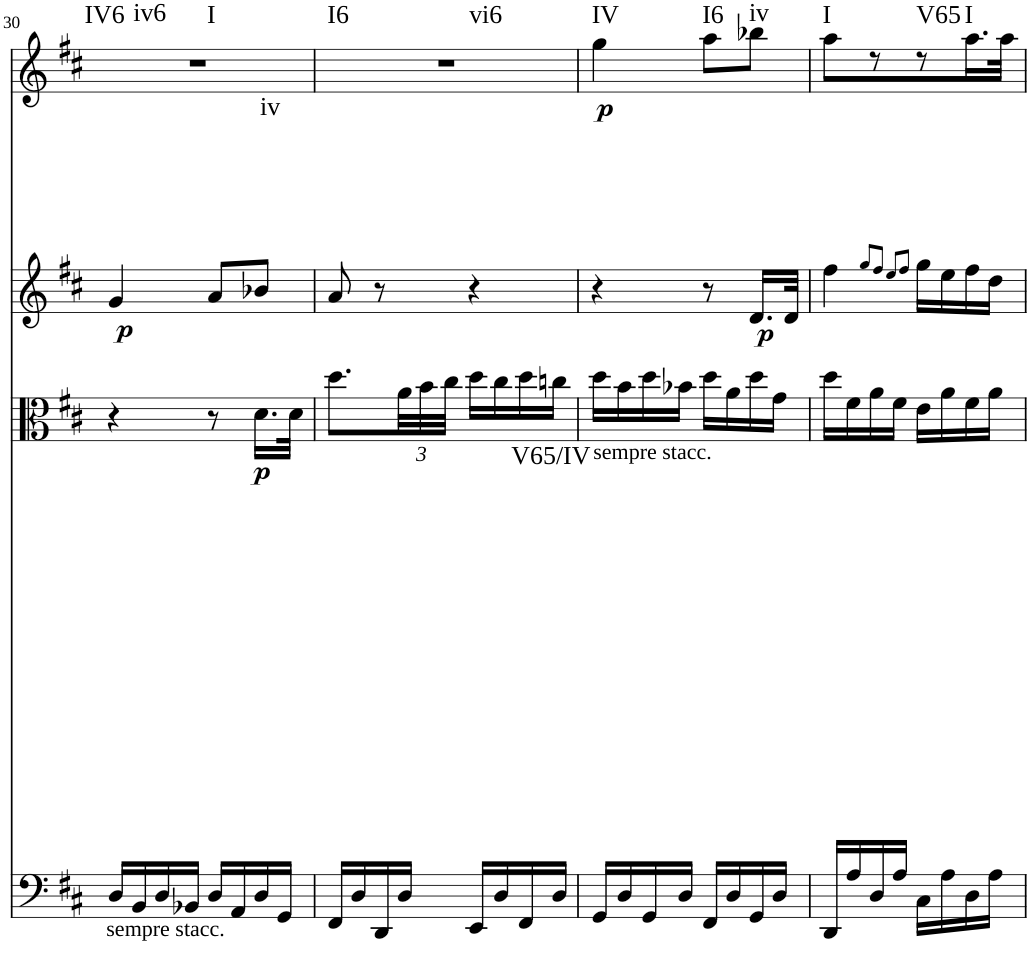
**kern	**harte	**kern	**dynam	**kern	**dynam	**harte	**kern	**dynam	**harte
*part4	*part4	*part3	*part3	*part2	*part2	*part2	*part1	*part1	*part1
*staff4	*	*staff3	*staff3	*staff2	*staff2	*	*staff1	*staff1	*
*I"Violoncello	*	*I"Viola	*	*I"Violin 2	*	*	*I"Violin 1	*	*
*I'Vc	*	*I'Vla	*	*I'Vln	*	*	*I'Vln	*	*
!!LO:PB:g=z
*clefF4	*	*clefC3	*	*clefG2	*	*	*clefG2	*	*
*k[f#c#]	*	*k[f#c#]	*	*k[f#c#]	*	*	*k[f#c#]	*	*
*D:	*	*D:	*	*D:	*	*	*D:	*	*
*M2/4	*	*M2/4	*	*M2/4	*	*	*M2/4	*	*
=30	=30	=30	=30	=30	=30	=30	=30	=30	=30
!LO:TX:b:t=sempre stacc.	!	!	!	!	!	!	!	!	!
!	!	!	!	!	!LO:DY:b	!	!	!	!LO:H:n=1:kt=IV6
!	!	!	!	!	!	!	!	!	!LO:H:n=2:kt=iv6
!	!	!	!	!	!	!	!	!	!LO:H:n=3:kt=I
16D/LL	.	4r	.	4g/	p	.	2r	.	N N N
16BB/	.	.	.	.	.	.	.	.	.
16D/	.	.	.	.	.	.	.	.	.
16BB-X/JJ	.	.	.	.	.	.	.	.	.
16D/LL	.	8r	.	8a/L	.	.	.	.	.
16AA/	.	.	.	.	.	.	.	.	.
!	!	!	!LO:DY:b	!	!	!LO:H:kt=iv	!	!	!
16D/	.	16.d\LL	p	8b-X/J	.	N	.	.	.
16GG/JJ	.	.	.	.	.	.	.	.	.
.	.	32d\JJk	.	.	.	.	.	.	.
=31	=31	=31	=31	=31	=31	=31	=31	=31	=31
!	!	!	!	!	!	!	!	!	!LO:H:n=1:kt=I6
!	!	!	!	!	!	!	!	!	!LO:H:n=2:kt=vi6
16FF#/LL	.	8.dd\L	.	8a/	.	.	2r	.	N N
16D/	.	.	.	.	.	.	.	.	.
16DD/	.	.	.	8r	.	.	.	.	.
*	*	*Xbrackettup	*	*	*	*	*	*	*
16D/JJ	.	48a\LL	.	.	.	.	.	.	.
.	.	48b\	.	.	.	.	.	.	.
.	.	48cc#\JJJ	.	.	.	.	.	.	.
16EE/LL	.	16dd\LL	.	4r	.	.	.	.	.
16D/	.	16cc#\	.	.	.	.	.	.	.
!	!LO:H:kt=V65/IV	!	!	!	!	!	!	!	!
16FF#/	N	16dd\	.	.	.	.	.	.	.
16D/JJ	.	16ccn\JJ	.	.	.	.	.	.	.
=32	=32	=32	=32	=32	=32	=32	=32	=32	=32
!	!	!LO:TX:b:t=sempre stacc.	!	!	!	!	!	!	!
!	!	!	!	!	!	!	!	!LO:DY:b	!LO:H:kt=IV
16GG/LL	.	16dd\LL	.	4r	.	.	4gg\	p	N
16D/	.	16b\	.	.	.	.	.	.	.
16GG/	.	16dd\	.	.	.	.	.	.	.
16D/JJ	.	16b-X\JJ	.	.	.	.	.	.	.
!	!	!	!	!	!	!	!	!	!LO:H:kt=I6
16FF#/LL	.	16dd\LL	.	8r	.	.	8aa\L	.	N
16D/	.	16a\	.	.	.	.	.	.	.
!	!	!	!	!	!LO:DY:b	!	!	!	!LO:H:kt=iv
16GG/	.	16dd\	.	16.d/LL	p	.	8bb-X\J	.	N
16D/JJ	.	16g\JJ	.	.	.	.	.	.	.
.	.	.	.	32d/JJk	.	.	.	.	.
=33	=33	=33	=33	=33	=33	=33	=33	=33	=33
!	!	!	!	!	!	!	!	!	!LO:H:kt=I
16DD/LL	.	16dd\LL	.	4ff#\	.	.	8aa\L	.	N
16A/	.	16f#\	.	.	.	.	.	.	.
16D/	.	16a\	.	.	.	.	8r	.	.
16A/JJ	.	16f#\JJ	.	.	.	.	.	.	.
.	.	.	.	8qgg/L	.	.	.	.	.
.	.	.	.	8qff#/J	.	.	.	.	.
.	.	.	.	8qee/L	.	.	.	.	.
.	.	.	.	8qff#/J	.	.	.	.	.
!	!	!	!	!	!	!	!	!	!LO:H:kt=V65
16C#\LL	.	16e\LL	.	16gg\LL	.	.	8r	.	N
16A\	.	16a\	.	16ee\	.	.	.	.	.
!	!	!	!	!	!	!	!	!	!LO:H:kt=I
16D\	.	16f#\	.	16ff#\	.	.	16.aa\L	.	N
16A\JJ	.	16a\JJ	.	16dd\JJ	.	.	.	.	.
.	.	.	.	.	.	.	32aa\JJk	.	.
=	=	=	=	=	=	=	=	=	=
*-	*-	*-	*-	*-	*-	*-	*-	*-	*-
